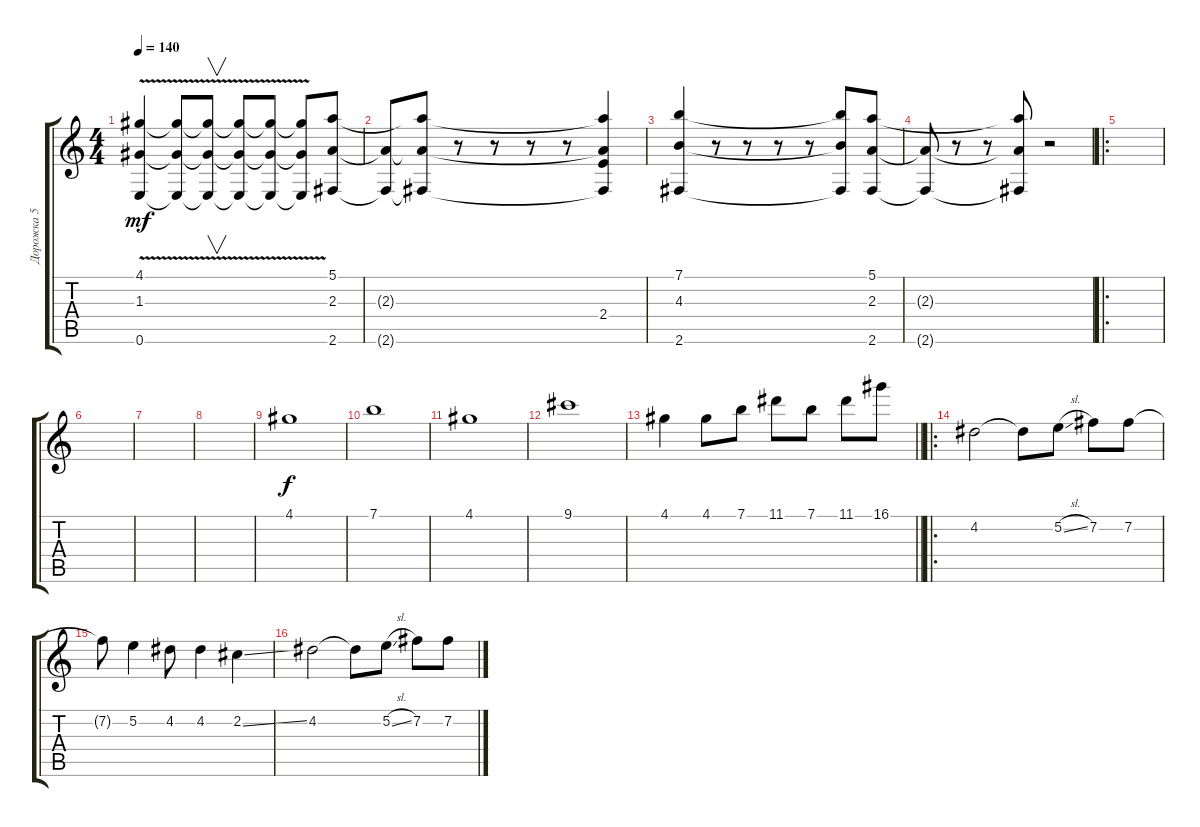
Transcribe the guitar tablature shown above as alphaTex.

\track ("Дорожка 5" "Дорожка 5") {instrument electricguitarmuted}
\staff {score tabs}
\tuning (E4 B3 G3 D3 A2 E2) {hide}
\ts (4 4)
\tempo 140
\clef g2
\ks c
(4.1{v} 1.3 0.6).4{dy mf} (4.1{t} 1.3{v t} 0.6{v t}).8 (4.1{t} 1.3{t} 0.6{t}).8{v} (4.1{v t} 1.3{t} 0.6{t}).8 (4.1{v t} 1.3{t} 0.6{t}).8 (4.1{t} 1.3{t} 0.6{t}).8 (5.1 2.3 2.6).8 |
(2.3{t} 2.6{t}).8 (5.1{t} 2.3{t} 2.6{t}).8 r.8 r.8 r.8 r.8 (5.1{t} 2.3{t} 2.4 2.6{t}).4 |
(7.1 4.3 2.6).4 r.8 r.8 r.8 r.8 (7.1{t} 4.3{t} 2.6{t}).8 (5.1 2.3 2.6).8 |
(2.3{t} 2.6{t}).8 r.8 r.8 (5.1{t} 2.3{t} 2.6{t}).8 r.2 |
\ro
|
|
|
|
4.1.1{dy f} |
7.1.1 |
4.1.1 |
9.1.1 |
\barLineRight lightlight
4.1.4 4.1.8 7.1.8 11.1.8 7.1.8 11.1.8 16.1.8 |
\ro
4.2.2 4.2{t}.8 5.2{sl}.8 7.2.8 7.2.8 |
7.2{t}.8 5.2.4 4.2.8 4.2.4 2.2{ss}.4 |
4.2.2 4.2{t}.8 5.2{sl}.8 7.2.8 7.2.8
